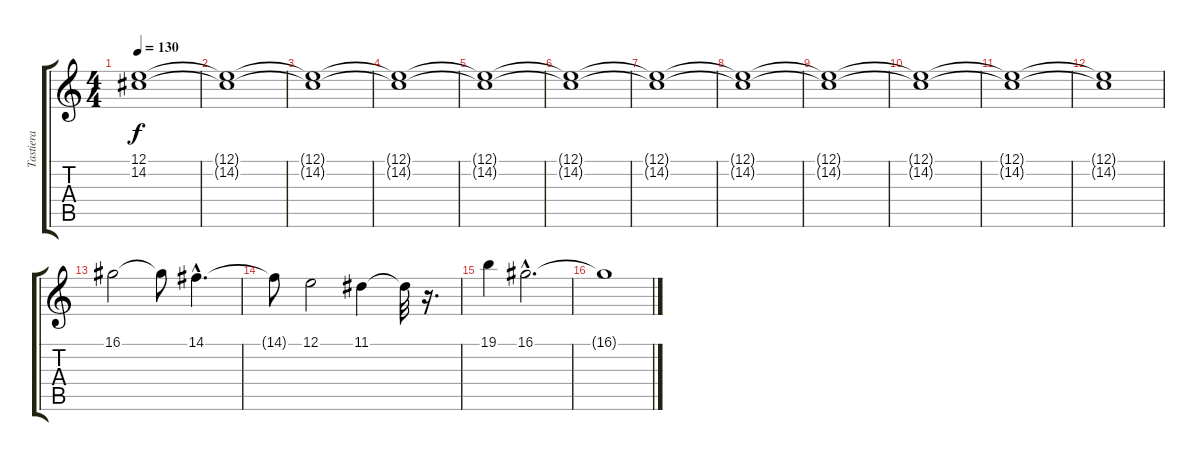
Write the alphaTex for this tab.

\track ("Tastiera" "Tastiera") {instrument pad4choir}
\staff {score tabs}
\tuning (E4 B3 G3 D3 A2 E2) {hide}
\ts (4 4)
\tempo 130
\clef g2
\ks c
(12.1{t} 14.2{t}).1{dy f} |
(12.1{t} 14.2{t}).1 |
(12.1{t} 14.2{t}).1 |
(12.1{t} 14.2{t}).1 |
(12.1{t} 14.2{t}).1 |
(12.1{t} 14.2{t}).1 |
(12.1{t} 14.2{t}).1 |
(12.1{t} 14.2{t}).1 |
(12.1{t} 14.2{t}).1 |
(12.1{t} 14.2{t}).1 |
(12.1{t} 14.2{t}).1 |
(12.1{t} 14.2{t}).1 |
16.1.2 16.1{t}.8 14.1{hac}.4{d} |
14.1{t}.8 12.1.2 11.1.4 11.1{t}.32 r.16{d} |
19.1.4 16.1{hac}.2{d} |
16.1{t}.1
